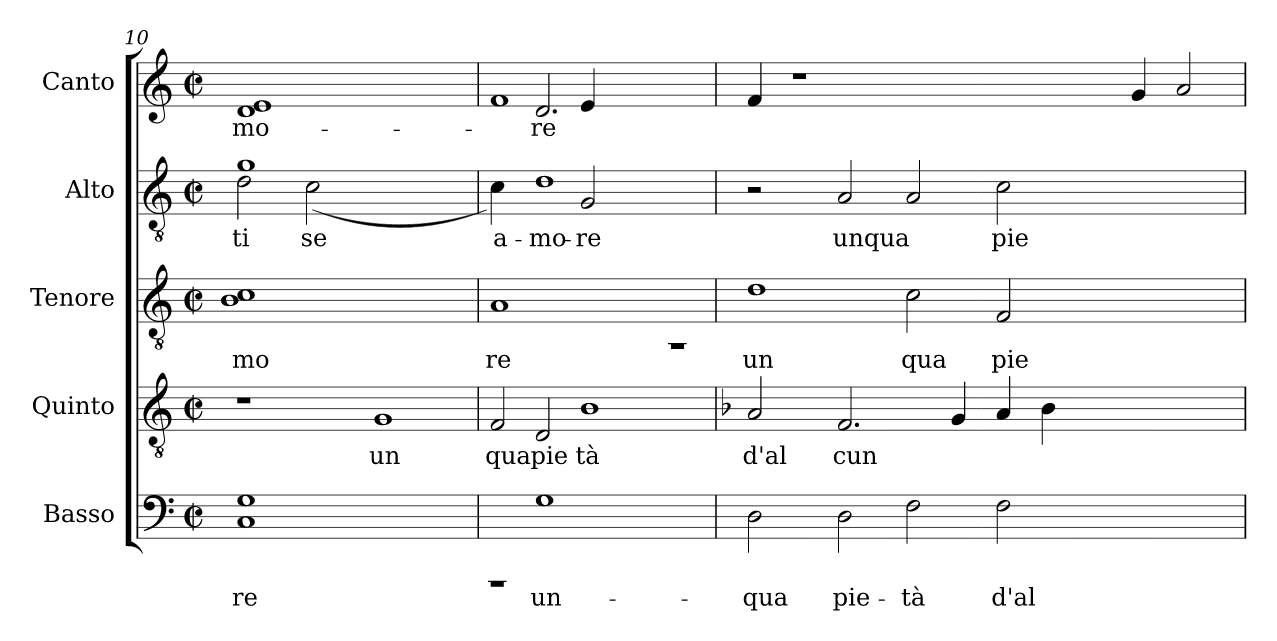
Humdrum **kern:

**kern	**text	**kern	**text	**kern	**text	**kern	**text	**kern	**text
*part5	*part5	*part4	*part4	*part3	*part3	*part2	*part2	*part1	*part1
*staff5	*staff5	*staff4	*staff4	*staff3	*staff3	*staff2	*staff2	*staff1	*staff1
*I"Basso	*	*I"Quinto	*	*I"Tenore	*	*I"Alto	*	*I"Canto	*
*clefF4	*	*clefGv2	*	*clefGv2	*	*clefGv2	*	*clefG2	*
*M2/2	*	*M2/2	*	*M2/2	*	*M2/2	*	*M2/2	*
*met(c|)	*	*met(c|)	*	*met(c|)	*	*met(c|)	*	*met(c|)	*
=10	=10	=10	=10	=10	=10	=10	=10	=10	=10
!	!LO:LY:b:cj	!	!	!	!LO:LY:b:cj	!	!LO:LY:b:cj	!	!
*	*	*	*	*	*	*^	*	*	*
!	!	!	!	!	!	!	!	!LO:LY:b:cj	!	!LO:LY:b:cj
1G 1C	-re	1r	.	1B 1c	mo	1g)	2d\	ti	(<1d 1e	-mo-
!	!	!	!	!	!	!	!	!LO:LY:b:cj	!	!
.	.	.	.	.	.	.	(>2c\	-se	.	.
!	!	!	!LO:LY:b:cj	!	!	!	!	!	!	!
1ryy	.	1G	un	1ryy	.	1ryy	1ryy	.	1ryy	.
=11	=11	=11	=11	=11	=11	=11	=11	=11	=11	=11
!LO:N:vis=1	!	!LO:N:vis=2	!LO:LY:b:cj	!	!LO:LY:b:cj	!LO:N:vis=2	!	!LO:LY:b:rj	!LO:N:vis=1	!
*	*	*	*	*	*	*v	*v	*	*	*
4rEEE	.	4F/	qua	1A	re	4c\)	a-	4f	.
!LO:N:vis=1	!LO:LY:b:cj	!LO:N:vis=2	!LO:LY:b:cj	!	!	!LO:N:vis=1	!LO:LY:b:cj	!LO:N:vis=2.	!LO:LY:b:cj
4G	un-	4D/	pie	.	.	4d	-mo-	4d/	-re
!	!	!LO:N:vis=1	!LO:LY:b:cj	!	!	!LO:N:vis=2	!LO:LY:b:cj	!	!
2.ryy	.	4B	tà	.	.	4G/	-re	4e/	.
.	.	2ryy	.	.	.	2ryy	.	2ryy	.
!	!	!	!	!LO:N:vis=1	!	!	!	!	!
.	.	.	.	4rAA	.	.	.	.	.
=12	=12	=12	=12	=12	=12	=12	=12	=12	=12
*	*	*k[b-]	*	*	*	*	*	*	*
*	*	*F:	*	*	*	*	*	*	*
!	!LO:LY:b:cj	!	!LO:LY:b:cj	!	!LO:LY:b:cj	!	!	!	!
2D\	-qua	2A/	d'al	1d	un	2r	.	4f/	.
!	!	!	!	!	!	!	!	!LO:N:vis=1	!
.	.	.	.	.	.	.	.	0r	.
!	!LO:LY:b:cj	!	!LO:LY:b	!	!	!	!LO:LY:b	!	!
2D\	pie-	2.F/	cun	.	.	2A/	unqua	.	.
!	!LO:LY:b:cj	!	!	!	!LO:LY:b:cj	!	!	!	!
2F\	-tà	.	.	2c\	qua	2A/	.	.	.
.	.	4G/	.	.	.	.	.	.	.
!	!LO:LY:b:cj	!	!	!	!LO:LY:b:cj	!	!LO:LY:b:cj	!	!
2F\	d'al-	4A/	.	2F/	pie	2c\	pie-	.	.
.	.	4B-\	.	.	.	.	.	.	.
1ryy	.	1ryy	.	1ryy	.	1ryy	.	.	.
.	.	.	.	.	.	.	.	4g/	.
.	.	.	.	.	.	.	.	2a/	.
=	=	=	=	=	=	=	=	=	=
*-	*-	*-	*-	*-	*-	*-	*-	*-	*-
